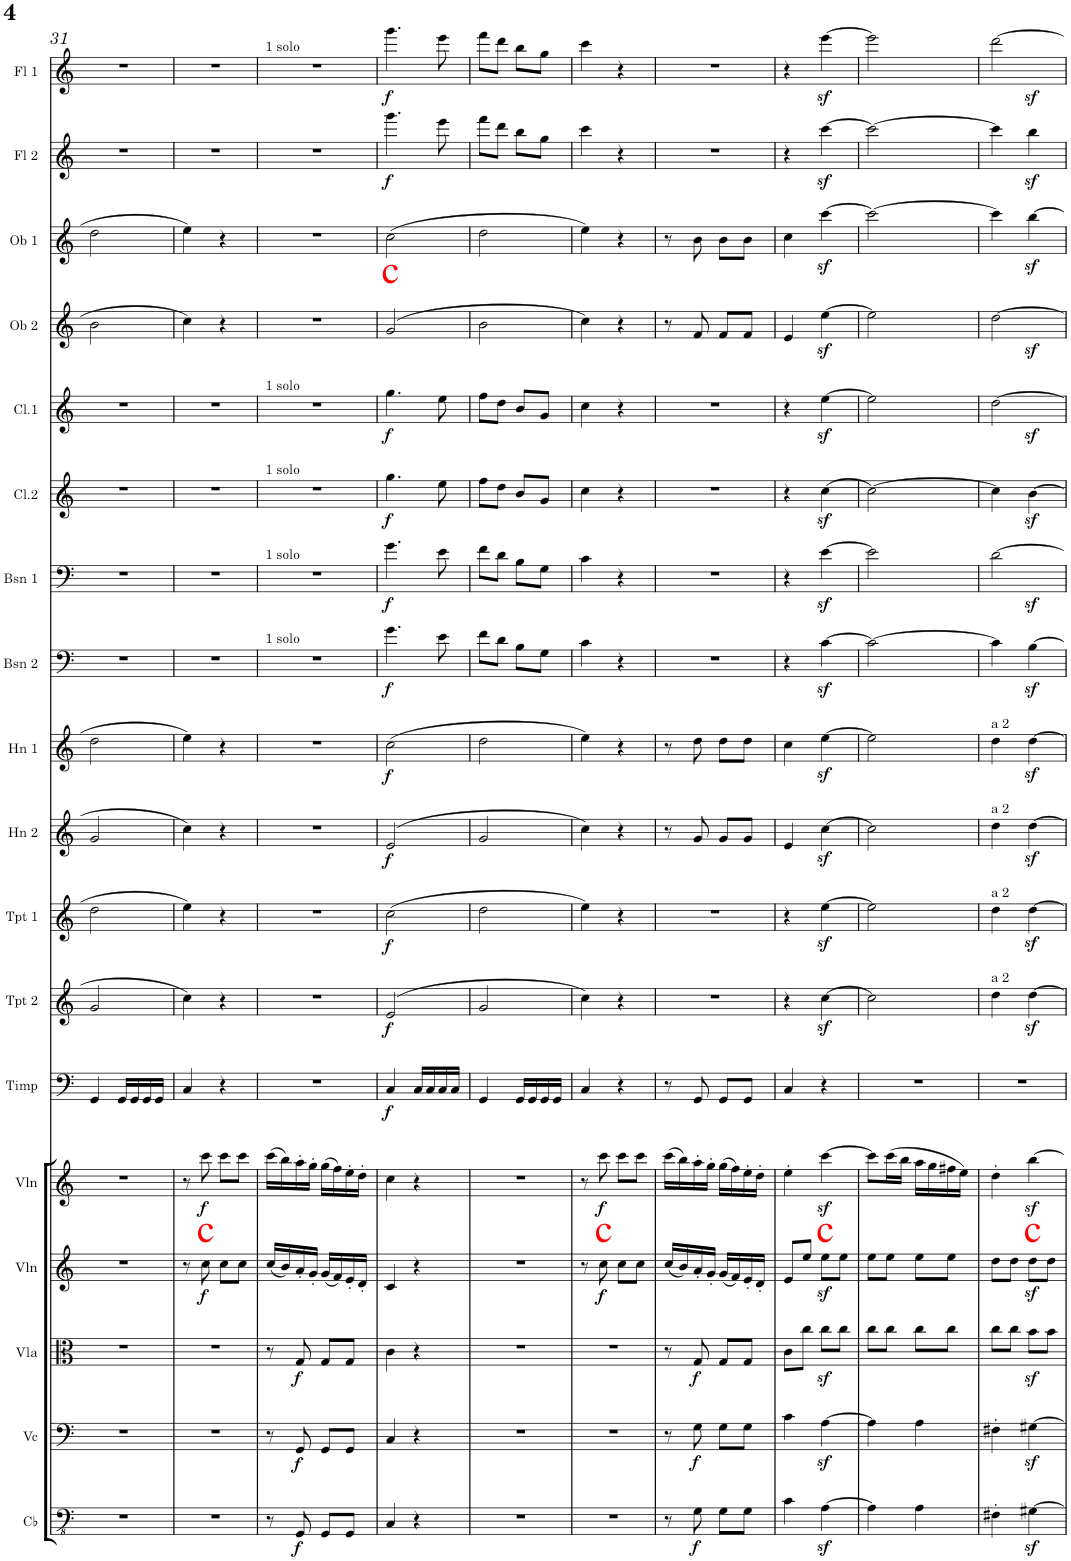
**kern	**dynam	**kern	**dynam	**kern	**dynam	**kern	**dynam	**kern	**text	**dynam	**kern	**dynam	**kern	**dynam	**kern	**dynam	**kern	**dynam	**kern	**dynam	**kern	**dynam	**kern	**dynam	**kern	**dynam	**kern	**dynam	**kern	**dynam	**kern	**text	**kern	**dynam	**kern	**dynam
*part18	*part18	*part17	*part17	*part16	*part16	*part15	*part15	*part14	*part14	*part14	*part13	*part13	*part12	*part12	*part11	*part11	*part10	*part10	*part9	*part9	*part8	*part8	*part7	*part7	*part6	*part6	*part5	*part5	*part4	*part4	*part3	*part3	*part2	*part2	*part1	*part1
*staff18	*staff18	*staff17	*staff17	*staff16	*staff16	*staff15	*staff15	*staff14	*staff14	*staff14	*staff13	*staff13	*staff12	*staff12	*staff11	*staff11	*staff10	*staff10	*staff9	*staff9	*staff8	*staff8	*staff7	*staff7	*staff6	*staff6	*staff5	*staff5	*staff4	*staff4	*staff3	*staff3	*staff2	*staff2	*staff1	*staff1
*I"Contrabass	*	*I"Violoncello	*	*I"Viola	*	*I"Violin	*	*I"Violin	*	*	*I"Timpani	*	*I"C Trumpet 2	*	*I"C Trumpet 1	*	*I"C Horn 2	*	*I"C Horn 1	*	*I"Bassoon 2	*	*I"Bassoon 1	*	*I"C Clarinet 2	*	*I"C Clarinet 1	*	*I"Oboe 2	*	*I"Oboe 1	*	*I"Flute 2	*	*I"Flute 1	*
*I'Cb	*	*I'Vc	*	*I'Vla	*	*I'Vln	*	*I'Vln	*	*	*I'Timp	*	*I'Tpt 2	*	*I'Tpt 1	*	*I'Hn 2	*	*I'Hn 1	*	*I'Bsn 2	*	*I'Bsn 1	*	*I'Cl.2	*	*I'Cl.1	*	*I'Ob 2	*	*I'Ob 1	*	*I'Fl 2	*	*I'Fl 1	*
!!LO:PB:g=z
*clefFv4	*	*clefF4	*	*clefC3	*	*clefG2	*	*clefG2	*	*	*clefF4	*	*clefG2	*	*clefG2	*	*clefG2	*	*clefG2	*	*clefF4	*	*clefF4	*	*clefG2	*	*clefG2	*	*clefG2	*	*clefG2	*	*clefG2	*	*clefG2	*
*	*	*	*	*	*	*	*	*	*	*	*	*	*	*	*	*	*Trd7c12	*	*Trd7c12	*	*	*	*	*	*Trd1c2	*	*Trd1c2	*	*	*	*	*	*	*	*	*
*k[]	*	*k[]	*	*k[]	*	*k[]	*	*k[]	*	*	*k[]	*	*k[]	*	*k[]	*	*k[]	*	*k[]	*	*k[]	*	*k[]	*	*k[]	*	*k[]	*	*k[]	*	*k[]	*	*k[]	*	*k[]	*
*M2/4	*	*M2/4	*	*M2/4	*	*M2/4	*	*M2/4	*	*	*M2/4	*	*M2/4	*	*M2/4	*	*M2/4	*	*M2/4	*	*M2/4	*	*M2/4	*	*M2/4	*	*M2/4	*	*M2/4	*	*M2/4	*	*M2/4	*	*M2/4	*
=31	=31	=31	=31	=31	=31	=31	=31	=31	=31	=31	=31	=31	=31	=31	=31	=31	=31	=31	=31	=31	=31	=31	=31	=31	=31	=31	=31	=31	=31	=31	=31	=31	=31	=31	=31	=31
2r	.	2r	.	2r	.	2r	.	2r	.	.	4GG/	.	2g/	.	2dd\	.	2g/	.	2dd\	.	2r	.	2r	.	2r	.	2r	.	2b\	.	2dd\	.	2r	.	2r	.
.	.	.	.	.	.	.	.	.	.	.	16GG/LL	.	.	.	.	.	.	.	.	.	.	.	.	.	.	.	.	.	.	.	.	.	.	.	.	.
.	.	.	.	.	.	.	.	.	.	.	16GG/	.	.	.	.	.	.	.	.	.	.	.	.	.	.	.	.	.	.	.	.	.	.	.	.	.
.	.	.	.	.	.	.	.	.	.	.	16GG/	.	.	.	.	.	.	.	.	.	.	.	.	.	.	.	.	.	.	.	.	.	.	.	.	.
.	.	.	.	.	.	.	.	.	.	.	16GG/JJ	.	.	.	.	.	.	.	.	.	.	.	.	.	.	.	.	.	.	.	.	.	.	.	.	.
=32	=32	=32	=32	=32	=32	=32	=32	=32	=32	=32	=32	=32	=32	=32	=32	=32	=32	=32	=32	=32	=32	=32	=32	=32	=32	=32	=32	=32	=32	=32	=32	=32	=32	=32	=32	=32
2r	.	2r	.	2r	.	8r	.	8r	.	.	4C/	.	4cc\	.	4ee\	.	4cc\	.	4ee\	.	2r	.	2r	.	2r	.	2r	.	4cc\	.	4ee\	.	2r	.	2r	.
!	!	!	!	!	!	!	!LO:DY:b	!	!LO:LY:b:color=#FF0000	!LO:DY:b	!	!	!	!	!	!	!	!	!	!	!	!	!	!	!	!	!	!	!	!	!	!	!	!	!	!
.	.	.	.	.	.	8cc\	f	8ccc\	c	f	.	.	.	.	.	.	.	.	.	.	.	.	.	.	.	.	.	.	.	.	.	.	.	.	.	.
.	.	.	.	.	.	8cc\L	.	8ccc\L	.	.	4r	.	4r	.	4r	.	4r	.	4r	.	.	.	.	.	.	.	.	.	4r	.	4r	.	.	.	.	.
.	.	.	.	.	.	8cc\J	.	8ccc\J	.	.	.	.	.	.	.	.	.	.	.	.	.	.	.	.	.	.	.	.	.	.	.	.	.	.	.	.
=33	=33	=33	=33	=33	=33	=33	=33	=33	=33	=33	=33	=33	=33	=33	=33	=33	=33	=33	=33	=33	=33	=33	=33	=33	=33	=33	=33	=33	=33	=33	=33	=33	=33	=33	=33	=33
!	!	!	!	!	!	!	!	!	!	!	!	!	!	!	!	!	!	!	!	!	!	!	!	!	!	!	!	!	!	!	!	!	!	!	!LO:TX:a:t=1 solo	!
!	!	!	!	!	!	!	!	!	!	!	!	!	!	!	!	!	!	!	!	!	!	!	!	!	!	!	!LO:TX:a:t=1 solo	!	!	!	!	!	!	!	!	!
!	!	!	!	!	!	!	!	!	!	!	!	!	!	!	!	!	!	!	!	!	!	!	!	!	!LO:TX:a:t=1 solo	!	!	!	!	!	!	!	!	!	!	!
!	!	!	!	!	!	!	!	!	!	!	!	!	!	!	!	!	!	!	!	!	!	!	!LO:TX:a:t=1 solo	!	!	!	!	!	!	!	!	!	!	!	!	!
!	!	!	!	!	!	!	!	!	!	!	!	!	!	!	!	!	!	!	!	!	!LO:TX:a:t=1 solo	!	!	!	!	!	!	!	!	!	!	!	!	!	!	!
8r	.	8r	.	8r	.	(16cc/LL	.	(16ccc\LL	.	.	2r	.	2r	.	2r	.	2r	.	2r	.	2r	.	2r	.	2r	.	2r	.	2r	.	2r	.	2r	.	2r	.
.	.	.	.	.	.	16b/)	.	16bb\)	.	.	.	.	.	.	.	.	.	.	.	.	.	.	.	.	.	.	.	.	.	.	.	.	.	.	.	.
!	!LO:DY:b	!	!LO:DY:b	!	!LO:DY:b	!	!	!	!	!	!	!	!	!	!	!	!	!	!	!	!	!	!	!	!	!	!	!	!	!	!	!	!	!	!	!
8GGG/	f	8GG/	f	8G/	f	16a'/	.	16aa'\	.	.	.	.	.	.	.	.	.	.	.	.	.	.	.	.	.	.	.	.	.	.	.	.	.	.	.	.
.	.	.	.	.	.	16g'/JJ	.	16gg'\JJ	.	.	.	.	.	.	.	.	.	.	.	.	.	.	.	.	.	.	.	.	.	.	.	.	.	.	.	.
8GGG/L	.	8GG/L	.	8G/L	.	(16g/LL	.	(16gg\LL	.	.	.	.	.	.	.	.	.	.	.	.	.	.	.	.	.	.	.	.	.	.	.	.	.	.	.	.
.	.	.	.	.	.	16f/)	.	16ff\)	.	.	.	.	.	.	.	.	.	.	.	.	.	.	.	.	.	.	.	.	.	.	.	.	.	.	.	.
8GGG/J	.	8GG/J	.	8G/J	.	16e'/	.	16ee'\	.	.	.	.	.	.	.	.	.	.	.	.	.	.	.	.	.	.	.	.	.	.	.	.	.	.	.	.
.	.	.	.	.	.	16d'/JJ	.	16dd'\JJ	.	.	.	.	.	.	.	.	.	.	.	.	.	.	.	.	.	.	.	.	.	.	.	.	.	.	.	.
=34	=34	=34	=34	=34	=34	=34	=34	=34	=34	=34	=34	=34	=34	=34	=34	=34	=34	=34	=34	=34	=34	=34	=34	=34	=34	=34	=34	=34	=34	=34	=34	=34	=34	=34	=34	=34
!	!	!	!	!	!	!	!	!	!	!	!	!LO:DY:b	!	!LO:DY:b	!	!LO:DY:b	!	!LO:DY:b	!	!LO:DY:b	!	!LO:DY:b	!	!LO:DY:b	!	!LO:DY:b	!	!LO:DY:b	!	!	!	!LO:LY:b:color=#FF0000	!	!LO:DY:b	!	!LO:DY:b
4CC/	.	4C/	.	4c\	.	4c/	.	4cc\	.	.	4C/	f	(2e/	f	(2cc\	f	(2e/	f	(2cc\	f	4.g\	f	4.g\	f	4.gg\	f	4.gg\	f	(2g/	.	(2cc\	c	4.ggg\	f	4.ggg\	f
4r	.	4r	.	4r	.	4r	.	4r	.	.	16C/LL	.	.	.	.	.	.	.	.	.	.	.	.	.	.	.	.	.	.	.	.	.	.	.	.	.
.	.	.	.	.	.	.	.	.	.	.	16C/	.	.	.	.	.	.	.	.	.	.	.	.	.	.	.	.	.	.	.	.	.	.	.	.	.
.	.	.	.	.	.	.	.	.	.	.	16C/	.	.	.	.	.	.	.	.	.	8e\	.	8e\	.	8ee\	.	8ee\	.	.	.	.	.	8eee\	.	8eee\	.
.	.	.	.	.	.	.	.	.	.	.	16C/JJ	.	.	.	.	.	.	.	.	.	.	.	.	.	.	.	.	.	.	.	.	.	.	.	.	.
=35	=35	=35	=35	=35	=35	=35	=35	=35	=35	=35	=35	=35	=35	=35	=35	=35	=35	=35	=35	=35	=35	=35	=35	=35	=35	=35	=35	=35	=35	=35	=35	=35	=35	=35	=35	=35
2r	.	2r	.	2r	.	2r	.	2r	.	.	4GG/	.	2g/	.	2dd\	.	2g/	.	2dd\	.	8f\L	.	8f\L	.	8ff\L	.	8ff\L	.	2b\	.	2dd\	.	8fff\L	.	8fff\L	.
.	.	.	.	.	.	.	.	.	.	.	.	.	.	.	.	.	.	.	.	.	8d\J	.	8d\J	.	8dd\J	.	8dd\J	.	.	.	.	.	8ddd\J	.	8ddd\J	.
.	.	.	.	.	.	.	.	.	.	.	16GG/LL	.	.	.	.	.	.	.	.	.	8B\L	.	8B\L	.	8b/L	.	8b/L	.	.	.	.	.	8bb\L	.	8bb\L	.
.	.	.	.	.	.	.	.	.	.	.	16GG/	.	.	.	.	.	.	.	.	.	.	.	.	.	.	.	.	.	.	.	.	.	.	.	.	.
.	.	.	.	.	.	.	.	.	.	.	16GG/	.	.	.	.	.	.	.	.	.	8G\J	.	8G\J	.	8g/J	.	8g/J	.	.	.	.	.	8gg\J	.	8gg\J	.
.	.	.	.	.	.	.	.	.	.	.	16GG/JJ	.	.	.	.	.	.	.	.	.	.	.	.	.	.	.	.	.	.	.	.	.	.	.	.	.
=36	=36	=36	=36	=36	=36	=36	=36	=36	=36	=36	=36	=36	=36	=36	=36	=36	=36	=36	=36	=36	=36	=36	=36	=36	=36	=36	=36	=36	=36	=36	=36	=36	=36	=36	=36	=36
2r	.	2r	.	2r	.	8r	.	8r	.	.	4C/	.	4cc\)	.	4ee\)	.	4cc\)	.	4ee\)	.	4c\	.	4c\	.	4cc\	.	4cc\	.	4cc\)	.	4ee\)	.	4ccc\	.	4ccc\	.
!	!	!	!	!	!	!	!LO:DY:b	!	!LO:LY:b:color=#FF0000	!LO:DY:b	!	!	!	!	!	!	!	!	!	!	!	!	!	!	!	!	!	!	!	!	!	!	!	!	!	!
.	.	.	.	.	.	8cc\	f	8ccc\	c	f	.	.	.	.	.	.	.	.	.	.	.	.	.	.	.	.	.	.	.	.	.	.	.	.	.	.
.	.	.	.	.	.	8cc\L	.	8ccc\L	.	.	4r	.	4r	.	4r	.	4r	.	4r	.	4r	.	4r	.	4r	.	4r	.	4r	.	4r	.	4r	.	4r	.
.	.	.	.	.	.	8cc\J	.	8ccc\J	.	.	.	.	.	.	.	.	.	.	.	.	.	.	.	.	.	.	.	.	.	.	.	.	.	.	.	.
=37	=37	=37	=37	=37	=37	=37	=37	=37	=37	=37	=37	=37	=37	=37	=37	=37	=37	=37	=37	=37	=37	=37	=37	=37	=37	=37	=37	=37	=37	=37	=37	=37	=37	=37	=37	=37
8r	.	8r	.	8r	.	(16cc/LL	.	(16ccc\LL	.	.	8r	.	2r	.	2r	.	8r	.	8r	.	2r	.	2r	.	2r	.	2r	.	8r	.	8r	.	2r	.	2r	.
.	.	.	.	.	.	16b/)	.	16bb\)	.	.	.	.	.	.	.	.	.	.	.	.	.	.	.	.	.	.	.	.	.	.	.	.	.	.	.	.
!	!LO:DY:b	!	!LO:DY:b	!	!LO:DY:b	!	!	!	!	!	!	!	!	!	!	!	!	!	!	!	!	!	!	!	!	!	!	!	!	!	!	!	!	!	!	!
8GG\	f	8G\	f	8G/	f	16a'/	.	16aa'\	.	.	8GG/	.	.	.	.	.	8g/	.	8dd\	.	.	.	.	.	.	.	.	.	8f/	.	8b\	.	.	.	.	.
.	.	.	.	.	.	16g'/JJ	.	16gg'\JJ	.	.	.	.	.	.	.	.	.	.	.	.	.	.	.	.	.	.	.	.	.	.	.	.	.	.	.	.
8GG\L	.	8G\L	.	8G/L	.	(16g/LL	.	(16gg\LL	.	.	8GG/L	.	.	.	.	.	8g/L	.	8dd\L	.	.	.	.	.	.	.	.	.	8f/L	.	8b\L	.	.	.	.	.
.	.	.	.	.	.	16f/)	.	16ff\)	.	.	.	.	.	.	.	.	.	.	.	.	.	.	.	.	.	.	.	.	.	.	.	.	.	.	.	.
8GG\J	.	8G\J	.	8G/J	.	16e'/	.	16ee'\	.	.	8GG/J	.	.	.	.	.	8g/J	.	8dd\J	.	.	.	.	.	.	.	.	.	8f/J	.	8b\J	.	.	.	.	.
.	.	.	.	.	.	16d'/JJ	.	16dd'\JJ	.	.	.	.	.	.	.	.	.	.	.	.	.	.	.	.	.	.	.	.	.	.	.	.	.	.	.	.
=38	=38	=38	=38	=38	=38	=38	=38	=38	=38	=38	=38	=38	=38	=38	=38	=38	=38	=38	=38	=38	=38	=38	=38	=38	=38	=38	=38	=38	=38	=38	=38	=38	=38	=38	=38	=38
4C\	.	4c\	.	8c\L	.	8e/L	.	4ee'\	.	.	4C/	.	4r	.	4r	.	4e/	.	4cc\	.	4r	.	4r	.	4r	.	4r	.	4e/	.	4cc\	.	4r	.	4r	.
.	.	.	.	8cc\J	.	8ee/J	.	.	.	.	.	.	.	.	.	.	.	.	.	.	.	.	.	.	.	.	.	.	.	.	.	.	.	.	.	.
!	!	!	!	!	!	!	!	!	!LO:LY:b:color=#FF0000	!	!	!	!	!	!	!	!	!	!	!	!	!	!	!	!	!	!	!	!	!	!	!	!	!	!	!
[4AAz<\	.	[4Az<\	.	8ccz<\L	.	8eez<\L	.	[4cccz<\	c	.	4r	.	[4ccz<\	.	[4eez<\	.	[4ccz<\	.	[4eez<\	.	[4cz<\	.	[4ez<\	.	[4ccz<\	.	[4eez<\	.	[4eez<\	.	[4cccz<\	.	[4cccz<\	.	[4eeez<\	.
.	.	.	.	8cc\J	.	8ee\J	.	.	.	.	.	.	.	.	.	.	.	.	.	.	.	.	.	.	.	.	.	.	.	.	.	.	.	.	.	.
=39	=39	=39	=39	=39	=39	=39	=39	=39	=39	=39	=39	=39	=39	=39	=39	=39	=39	=39	=39	=39	=39	=39	=39	=39	=39	=39	=39	=39	=39	=39	=39	=39	=39	=39	=39	=39
4AA\]	.	4A\]	.	8cc\L	.	8ee\L	.	8ccc\L]	.	.	2r	.	2cc\]	.	2ee\]	.	2cc\]	.	2ee\]	.	2c\_	.	2e\]	.	2cc\_	.	2ee\]	.	2ee\]	.	2ccc\_	.	2ccc\_	.	2eee\]	.
.	.	.	.	8cc\J	.	8ee\J	.	(16ccc\L	.	.	.	.	.	.	.	.	.	.	.	.	.	.	.	.	.	.	.	.	.	.	.	.	.	.	.	.
.	.	.	.	.	.	.	.	16bb\JJ	.	.	.	.	.	.	.	.	.	.	.	.	.	.	.	.	.	.	.	.	.	.	.	.	.	.	.	.
4AA\	.	4A\	.	8cc\L	.	8ee\L	.	16aa\LL	.	.	.	.	.	.	.	.	.	.	.	.	.	.	.	.	.	.	.	.	.	.	.	.	.	.	.	.
.	.	.	.	.	.	.	.	16gg\	.	.	.	.	.	.	.	.	.	.	.	.	.	.	.	.	.	.	.	.	.	.	.	.	.	.	.	.
.	.	.	.	8cc\J	.	8ee\J	.	16ff#X\	.	.	.	.	.	.	.	.	.	.	.	.	.	.	.	.	.	.	.	.	.	.	.	.	.	.	.	.
.	.	.	.	.	.	.	.	16ee\JJ)	.	.	.	.	.	.	.	.	.	.	.	.	.	.	.	.	.	.	.	.	.	.	.	.	.	.	.	.
=40	=40	=40	=40	=40	=40	=40	=40	=40	=40	=40	=40	=40	=40	=40	=40	=40	=40	=40	=40	=40	=40	=40	=40	=40	=40	=40	=40	=40	=40	=40	=40	=40	=40	=40	=40	=40
*	*	*	*	*	*	*	*	*	*	*	*	*	*	*	*	*	*	*	*	*	*	*	*^	*	*	*	*^	*	*^	*	*	*	*	*	*^	*
!	!	!	!	!	!	!	!	!	!	!	!	!	!	!	!	!	!	!	!LO:TX:a:t=a 2	!	!	!	!	!	!	!	!	!	!	!	!	!	!	!	!	!	!	!	!	!
!	!	!	!	!	!	!	!	!	!	!	!	!	!	!	!	!	!LO:TX:a:t=a 2	!	!	!	!	!	!	!	!	!	!	!	!	!	!	!	!	!	!	!	!	!	!	!
!	!	!	!	!	!	!	!	!	!	!	!	!	!	!	!LO:TX:a:t=a 2	!	!	!	!	!	!	!	!	!	!	!	!	!	!	!	!	!	!	!	!	!	!	!	!	!
!	!	!	!	!	!	!	!	!	!	!	!	!	!LO:TX:a:t=a 2	!	!	!	!	!	!	!	!	!	!	!	!	!	!	!	!	!	!	!	!	!	!	!	!	!	!	!
4FF#X'\	.	4F#X'\	.	8cc\L	.	8dd\L	.	4dd'\	.	.	2r	.	4dd\	.	4dd\	.	4dd\	.	4dd\	.	4c\]	.	[2d\	4ryy	.	4cc\]	.	[2dd\	4ryy	.	[2dd\	4ryy	.	4ccc\]	.	4ccc\]	.	[2ddd\	4ryy	.
.	.	.	.	8cc\J	.	8dd\J	.	.	.	.	.	.	.	.	.	.	.	.	.	.	.	.	.	.	.	.	.	.	.	.	.	.	.	.	.	.	.	.	.	.
!	!	!	!	!	!	!	!	!	!LO:LY:b:color=#FF0000	!	!	!	!	!	!	!	!	!	!	!	!	!	!	!	!LO:DY:b	!	!	!	!	!LO:DY:b	!	!	!LO:DY:b	!	!	!	!	!	!	!LO:DY:b
[4GG#Xz<\	.	[4G#Xz<\	.	8bz<\L	.	8ddz<\L	.	[4bbz<\	c	.	.	.	[4ddz<\	.	[4ddz<\	.	[4ddz<\	.	[4ddz<\	.	[4Bz<\	.	.	4ryy	sf	[4bz<\	.	.	4ryy	sf	.	4ryy	sf	[4bbz<\	.	4bbz<\	.	.	4ryy	sf
.	.	.	.	8b\J	.	8dd\J	.	.	.	.	.	.	.	.	.	.	.	.	.	.	.	.	.	.	.	.	.	.	.	.	.	.	.	.	.	.	.	.	.	.
*	*	*	*	*	*	*	*	*	*	*	*	*	*	*	*	*	*	*	*	*	*	*	*	*	*	*	*	*v	*v	*	*	*	*	*	*	*	*	*v	*v	*
*	*	*	*	*	*	*	*	*	*	*	*	*	*	*	*	*	*	*	*	*	*	*	*v	*v	*	*	*	*	*	*v	*v	*	*	*	*	*	*	*
=	=	=	=	=	=	=	=	=	=	=	=	=	=	=	=	=	=	=	=	=	=	=	=	=	=	=	=	=	=	=	=	=	=	=	=	=
*-	*-	*-	*-	*-	*-	*-	*-	*-	*-	*-	*-	*-	*-	*-	*-	*-	*-	*-	*-	*-	*-	*-	*-	*-	*-	*-	*-	*-	*-	*-	*-	*-	*-	*-	*-	*-
